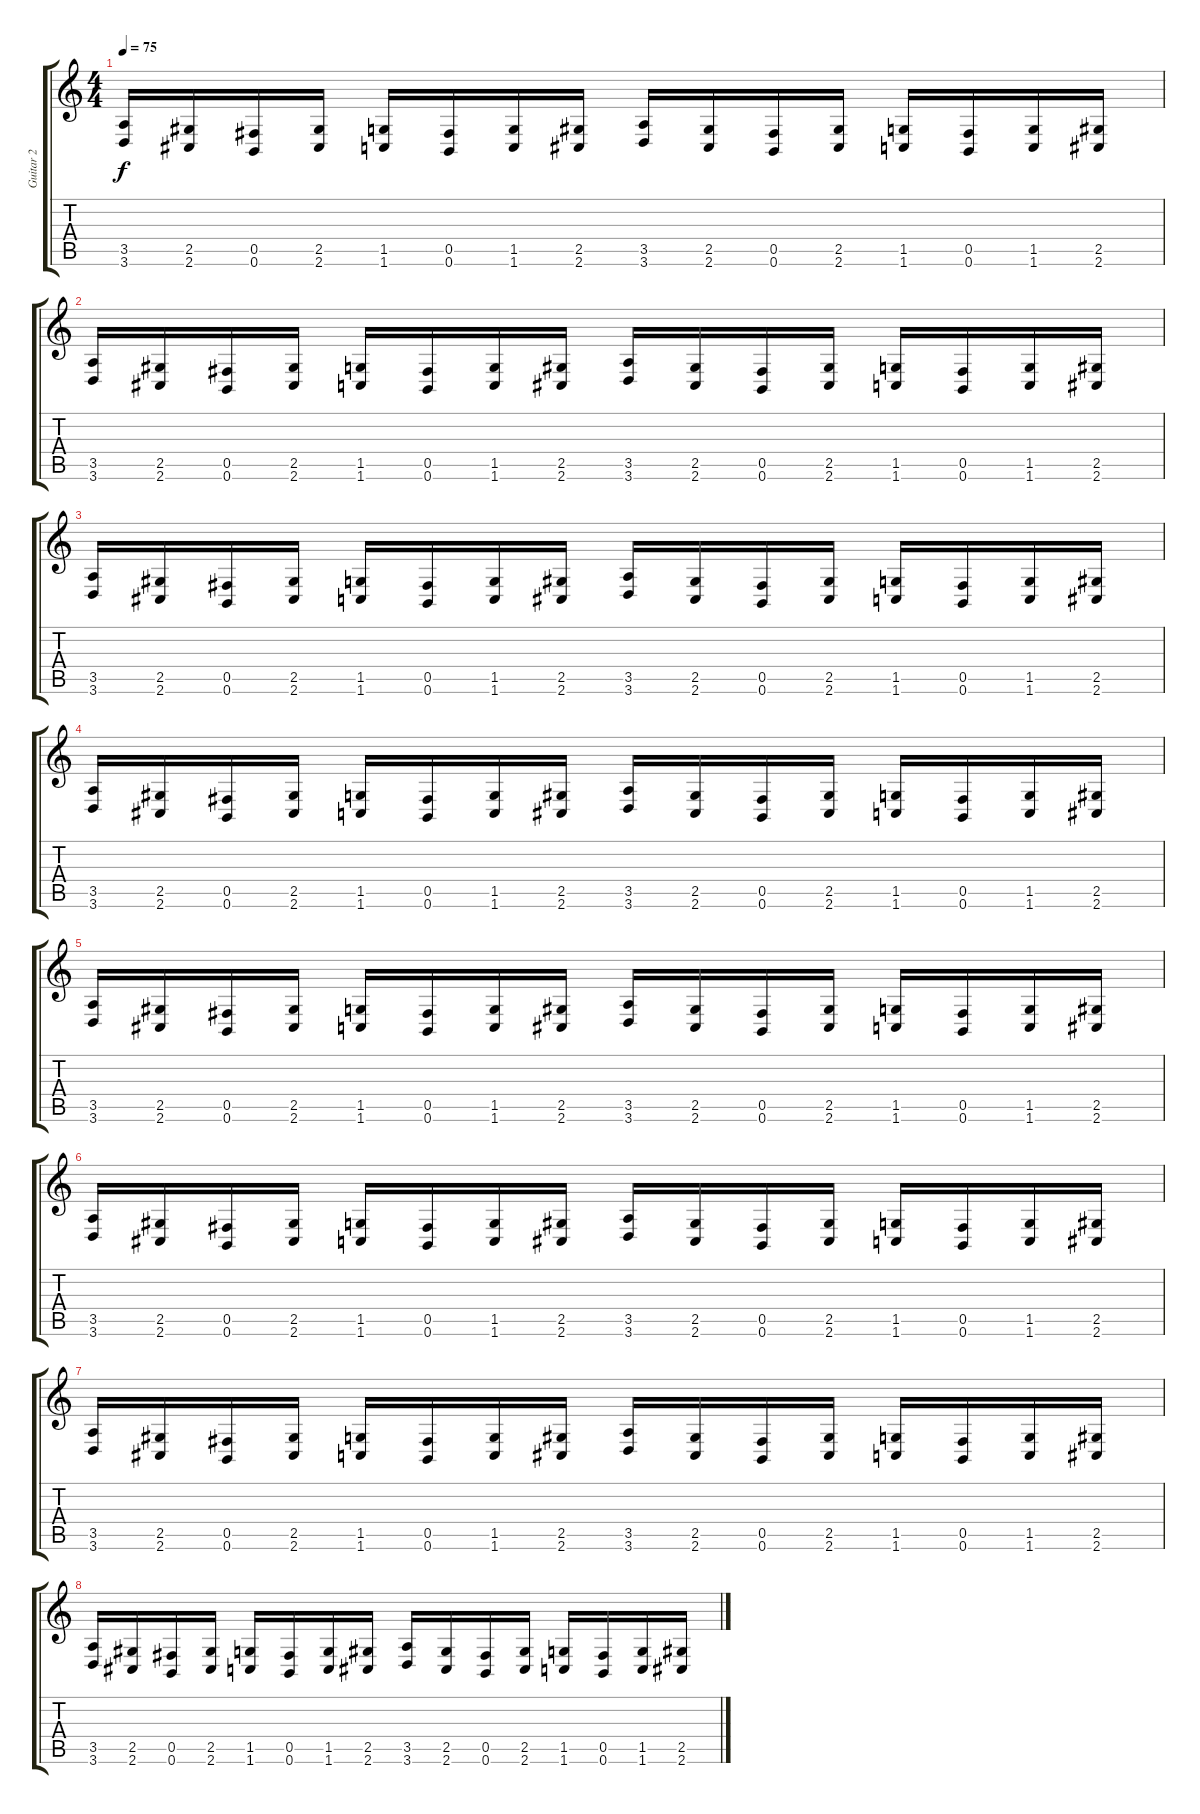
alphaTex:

\track ("Guitar 2" "Guitar 2") {instrument overdrivenguitar}
\staff {score tabs}
\tuning (Db4 Ab3 E3 B2 Gb2 B1) {hide}
\ts (4 4)
\tempo 75
\clef g2
\ks c
(3.5 3.6).16{dy f} (2.5 2.6).16 (0.5 0.6).16 (2.5 2.6).16 (1.5 1.6).16 (0.5 0.6).16 (1.5 1.6).16 (2.5 2.6).16 (3.5 3.6).16 (2.5 2.6).16 (0.5 0.6).16 (2.5 2.6).16 (1.5 1.6).16 (0.5 0.6).16 (1.5 1.6).16 (2.5 2.6).16 |
(3.5 3.6).16 (2.5 2.6).16 (0.5 0.6).16 (2.5 2.6).16 (1.5 1.6).16 (0.5 0.6).16 (1.5 1.6).16 (2.5 2.6).16 (3.5 3.6).16 (2.5 2.6).16 (0.5 0.6).16 (2.5 2.6).16 (1.5 1.6).16 (0.5 0.6).16 (1.5 1.6).16 (2.5 2.6).16 |
(3.5 3.6).16 (2.5 2.6).16 (0.5 0.6).16 (2.5 2.6).16 (1.5 1.6).16 (0.5 0.6).16 (1.5 1.6).16 (2.5 2.6).16 (3.5 3.6).16 (2.5 2.6).16 (0.5 0.6).16 (2.5 2.6).16 (1.5 1.6).16 (0.5 0.6).16 (1.5 1.6).16 (2.5 2.6).16 |
(3.5 3.6).16 (2.5 2.6).16 (0.5 0.6).16 (2.5 2.6).16 (1.5 1.6).16 (0.5 0.6).16 (1.5 1.6).16 (2.5 2.6).16 (3.5 3.6).16 (2.5 2.6).16 (0.5 0.6).16 (2.5 2.6).16 (1.5 1.6).16 (0.5 0.6).16 (1.5 1.6).16 (2.5 2.6).16 |
(3.5 3.6).16 (2.5 2.6).16 (0.5 0.6).16 (2.5 2.6).16 (1.5 1.6).16 (0.5 0.6).16 (1.5 1.6).16 (2.5 2.6).16 (3.5 3.6).16 (2.5 2.6).16 (0.5 0.6).16 (2.5 2.6).16 (1.5 1.6).16 (0.5 0.6).16 (1.5 1.6).16 (2.5 2.6).16 |
(3.5 3.6).16 (2.5 2.6).16 (0.5 0.6).16 (2.5 2.6).16 (1.5 1.6).16 (0.5 0.6).16 (1.5 1.6).16 (2.5 2.6).16 (3.5 3.6).16 (2.5 2.6).16 (0.5 0.6).16 (2.5 2.6).16 (1.5 1.6).16 (0.5 0.6).16 (1.5 1.6).16 (2.5 2.6).16 |
(3.5 3.6).16 (2.5 2.6).16 (0.5 0.6).16 (2.5 2.6).16 (1.5 1.6).16 (0.5 0.6).16 (1.5 1.6).16 (2.5 2.6).16 (3.5 3.6).16 (2.5 2.6).16 (0.5 0.6).16 (2.5 2.6).16 (1.5 1.6).16 (0.5 0.6).16 (1.5 1.6).16 (2.5 2.6).16 |
(3.5 3.6).16 (2.5 2.6).16 (0.5 0.6).16 (2.5 2.6).16 (1.5 1.6).16 (0.5 0.6).16 (1.5 1.6).16 (2.5 2.6).16 (3.5 3.6).16 (2.5 2.6).16 (0.5 0.6).16 (2.5 2.6).16 (1.5 1.6).16 (0.5 0.6).16 (1.5 1.6).16 (2.5 2.6).16
